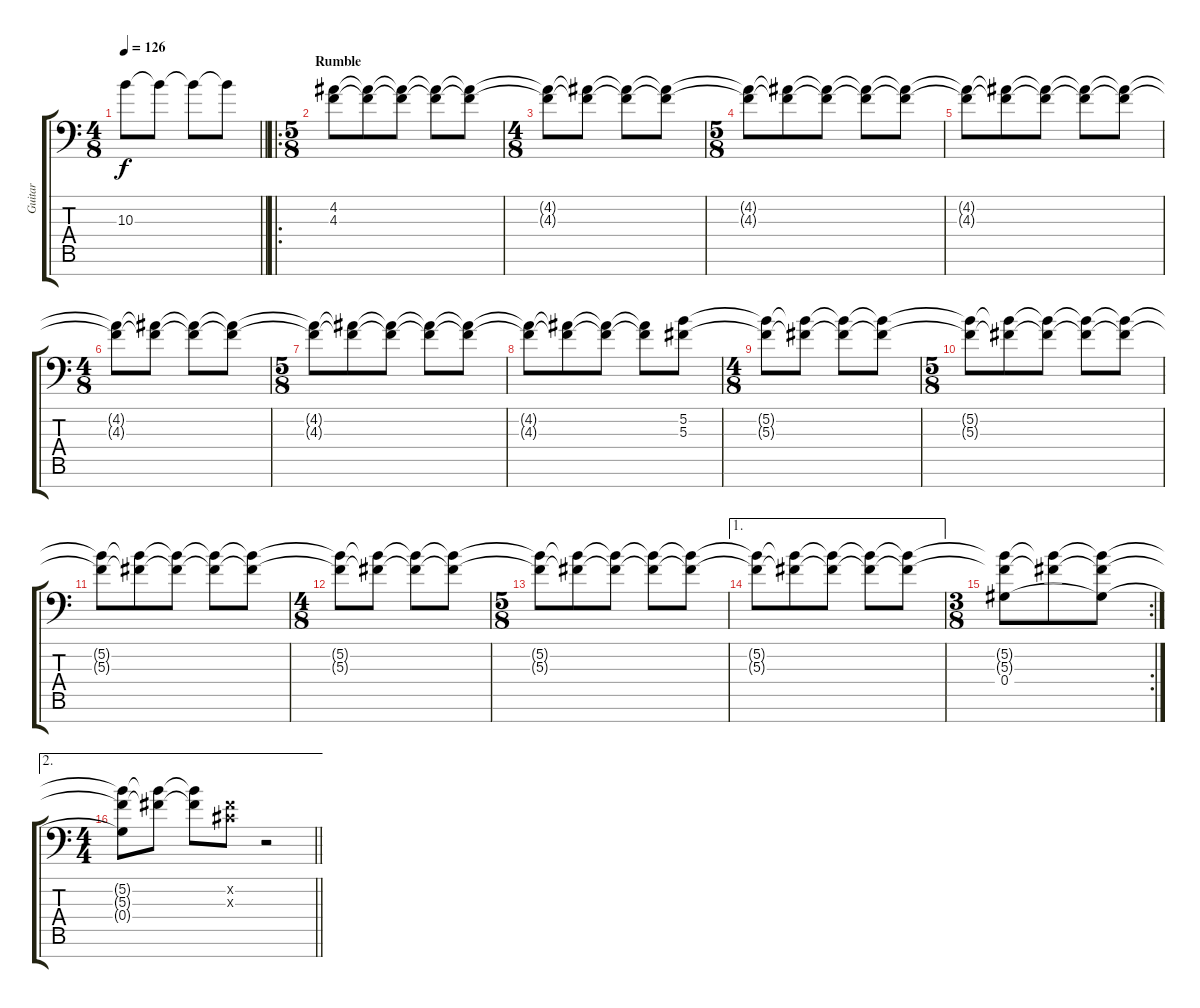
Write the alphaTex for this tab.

\track ("Guitar" "Guitar") {instrument overdrivenguitar}
\staff {score tabs}
\tuning (Bb3 Gb3 Db3 Ab2 Eb2 Bb1 F1) {hide}
\ts (4 8)
\tempo 126
\clef f4
\barLineRight lightlight
\ks c
10.3{t}.8{dy f} 10.3{t}.8 10.3{t}.8 10.3{t}.8 |
\ro
\ts (5 8)
\section ("" "Rumble")
(4.2 4.3).8{volume 8 instrument pad7halo} (4.2{t} 4.3{t}).8 (4.2{t} 4.3{t}).8 (4.2{t} 4.3{t}).8 (4.2{t} 4.3{t}).8 |
\ts (4 8)
(4.2{t} 4.3{t}).8 (4.2{t} 4.3{t}).8 (4.2{t} 4.3{t}).8 (4.2{t} 4.3{t}).8 |
\ts (5 8)
(4.2{t} 4.3{t}).8 (4.2{t} 4.3{t}).8 (4.2{t} 4.3{t}).8 (4.2{t} 4.3{t}).8 (4.2{t} 4.3{t}).8 |
(4.2{t} 4.3{t}).8 (4.2{t} 4.3{t}).8 (4.2{t} 4.3{t}).8 (4.2{t} 4.3{t}).8 (4.2{t} 4.3{t}).8 |
\ts (4 8)
(4.2{t} 4.3{t}).8 (4.2{t} 4.3{t}).8 (4.2{t} 4.3{t}).8 (4.2{t} 4.3{t}).8 |
\ts (5 8)
(4.2{t} 4.3{t}).8 (4.2{t} 4.3{t}).8 (4.2{t} 4.3{t}).8 (4.2{t} 4.3{t}).8 (4.2{t} 4.3{t}).8 |
(4.2{t} 4.3{t}).8 (4.2{t} 4.3{t}).8 (4.2{t} 4.3{t}).8 (4.2{t} 4.3{t}).8 (5.2 5.3).8 |
\ts (4 8)
(5.2{t} 5.3{t}).8 (5.2{t} 5.3{t}).8 (5.2{t} 5.3{t}).8 (5.2{t} 5.3{t}).8 |
\ts (5 8)
(5.2{t} 5.3{t}).8 (5.2{t} 5.3{t}).8 (5.2{t} 5.3{t}).8 (5.2{t} 5.3{t}).8 (5.2{t} 5.3{t}).8 |
(5.2{t} 5.3{t}).8 (5.2{t} 5.3{t}).8 (5.2{t} 5.3{t}).8 (5.2{t} 5.3{t}).8 (5.2{t} 5.3{t}).8 |
\ts (4 8)
(5.2{t} 5.3{t}).8 (5.2{t} 5.3{t}).8 (5.2{t} 5.3{t}).8 (5.2{t} 5.3{t}).8 |
\ts (5 8)
(5.2{t} 5.3{t}).8 (5.2{t} 5.3{t}).8 (5.2{t} 5.3{t}).8 (5.2{t} 5.3{t}).8 (5.2{t} 5.3{t}).8 |
\ae 1
(5.2{t} 5.3{t}).8 (5.2{t} 5.3{t}).8 (5.2{t} 5.3{t}).8 (5.2{t} 5.3{t}).8 (5.2{t} 5.3{t}).8 |
\rc 2
\ts (3 8)
(5.2{t} 5.3{t} 0.4).8 (5.2{t} 5.3{t}).8 (5.2{t} 5.3{t} 0.4{t}).8 |
\ae 2
\ts (4 4)
\barLineRight lightlight
(5.2{t} 5.3{t} 0.4{t}).8 (5.2{t} 5.3{t}).8 (5.2{t} 5.3{t}).8 (0.2{x} 0.3{x}).8 r.2
